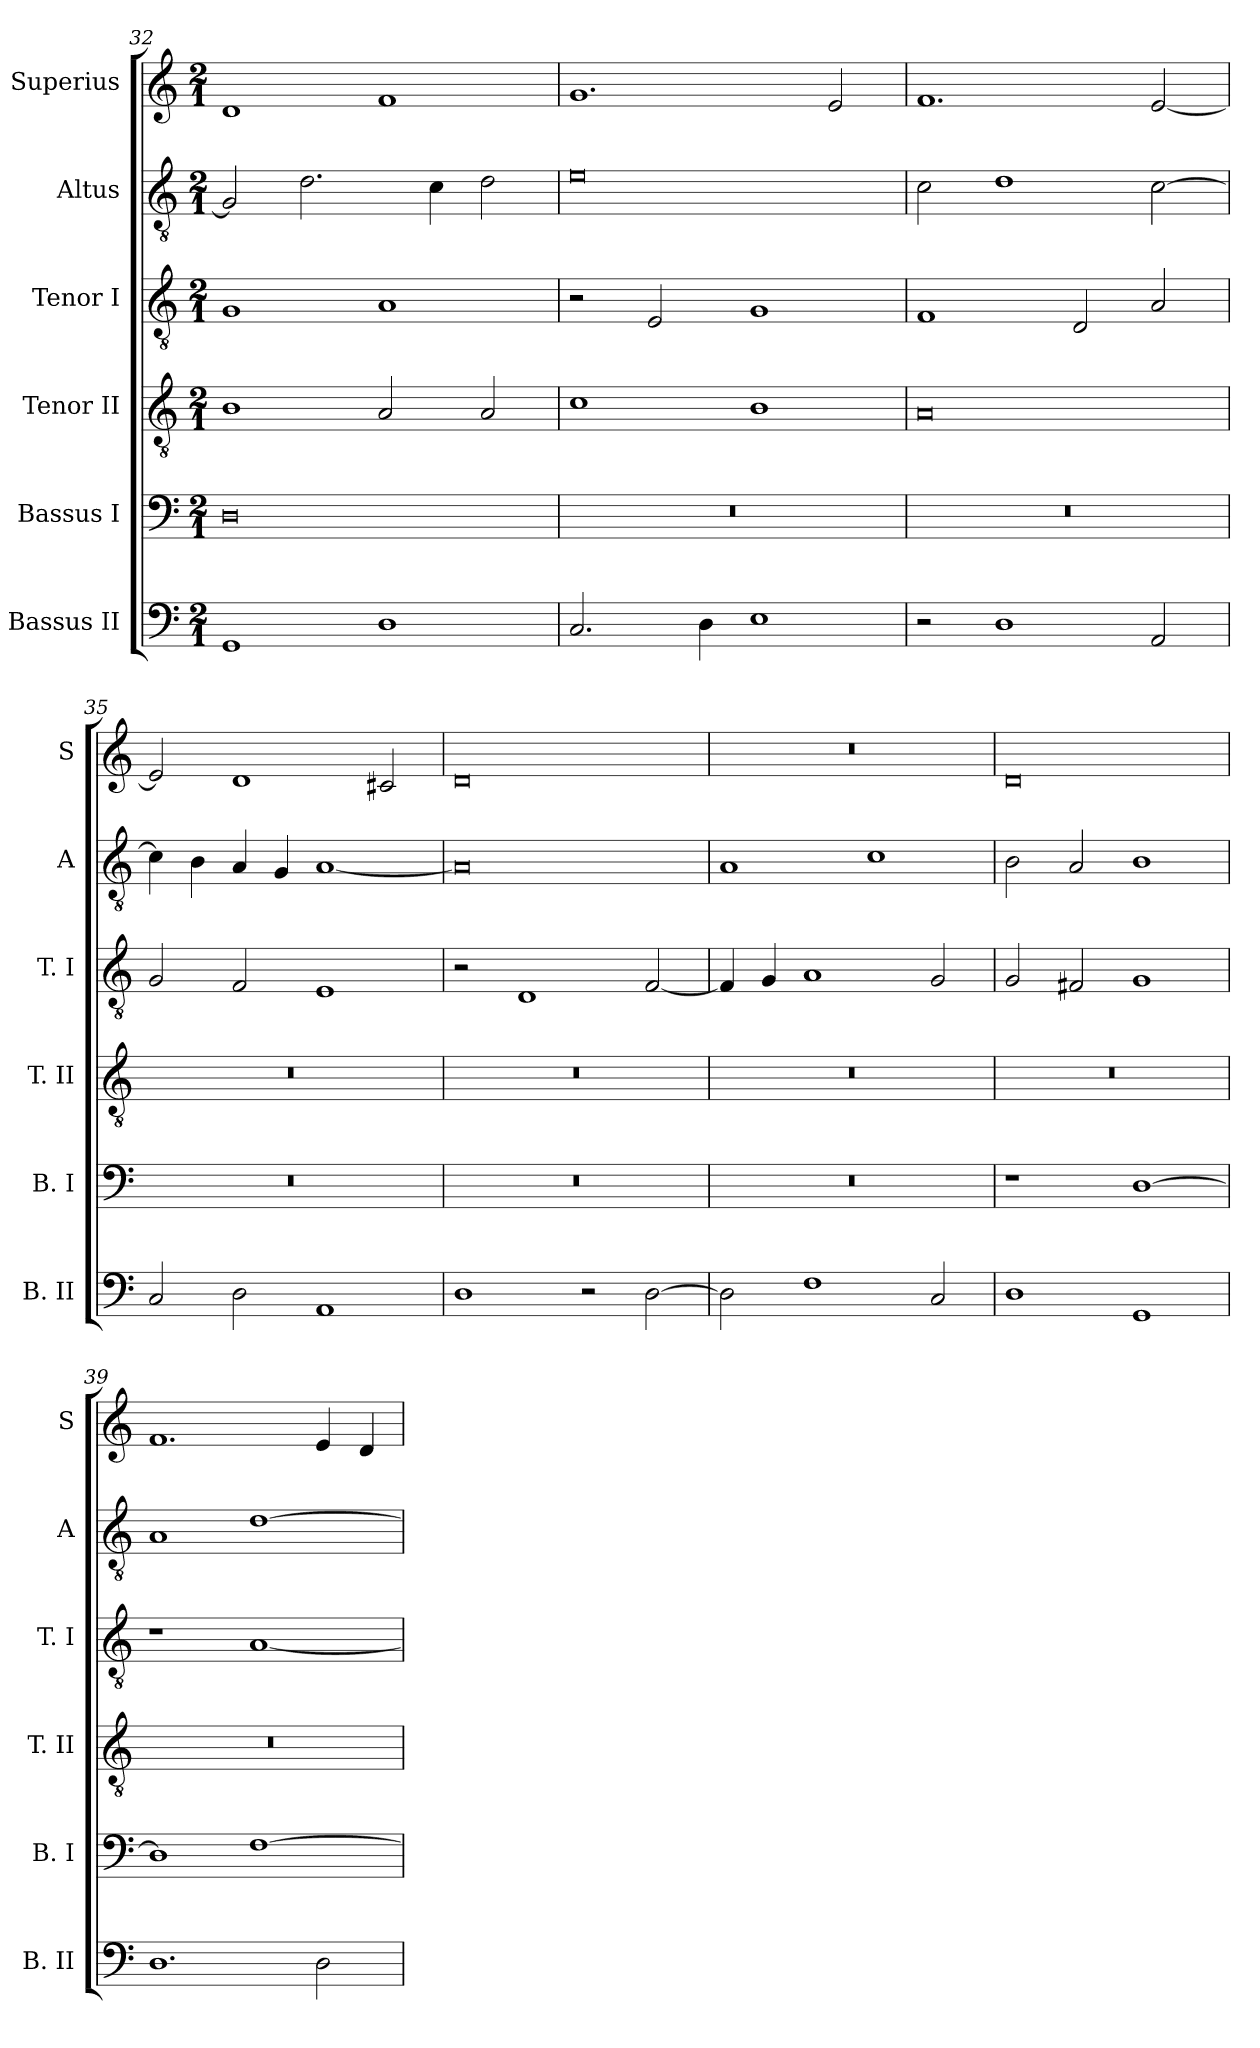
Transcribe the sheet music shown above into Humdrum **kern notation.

**kern	**kern	**kern	**kern	**kern	**kern
*part6	*part5	*part4	*part3	*part2	*part1
*staff6	*staff5	*staff4	*staff3	*staff2	*staff1
*I"Bassus II	*I"Bassus I	*I"Tenor II	*I"Tenor I	*I"Altus	*I"Superius
*I'B. II	*I'B. I	*I'T. II	*I'T. I	*I'A	*I'S
*clefF4	*clefF4	*clefGv2	*clefGv2	*clefGv2	*clefG2
*k[]	*k[]	*k[]	*k[]	*k[]	*k[]
*C:	*C:	*C:	*C:	*C:	*C:
*M2/1	*M2/1	*M2/1	*M2/1	*M2/1	*M2/1
=32	=32	=32	=32	=32	=32
1GG	0D	1B	1G	2G]	1d
.	.	.	.	2.d	.
1D	.	2A	1A	.	1f
.	.	.	.	4c	.
.	.	2A	.	2d	.
=33	=33	=33	=33	=33	=33
2.C	0r	1c	2r	0e	1.g
.	.	.	2E	.	.
4D	.	.	.	.	.
1E	.	1B	1G	.	.
.	.	.	.	.	2e
=34	=34	=34	=34	=34	=34
2r	0r	0A	1F	2c	1.f
1D	.	.	.	1d	.
.	.	.	2D	.	.
2AA	.	.	2A	[2c	[2e
=35	=35	=35	=35	=35	=35
2C	0r	0r	2G	4c]	2e]
.	.	.	.	4B	.
2D	.	.	2F	4A	1d
.	.	.	.	4G	.
1AA	.	.	1E	[1A	.
.	.	.	.	.	2c#X
=36	=36	=36	=36	=36	=36
1D	0r	0r	2r	0A]	0d
.	.	.	1D	.	.
2r	.	.	.	.	.
[2D	.	.	[2F	.	.
=37	=37	=37	=37	=37	=37
2D]	0r	0r	4F]	1A	0r
.	.	.	4G	.	.
1F	.	.	1A	.	.
.	.	.	.	1c	.
2C	.	.	2G	.	.
=38	=38	=38	=38	=38	=38
1D	1r	0r	2G	2B	0d
.	.	.	2F#X	2A	.
1GG	[1D	.	1G	1B	.
=39	=39	=39	=39	=39	=39
1.D	1D]	0r	1r	1A	1.f
.	[1F	.	[1A	[1d	.
2D	.	.	.	.	4e
.	.	.	.	.	4d
=	=	=	=	=	=
*-	*-	*-	*-	*-	*-
